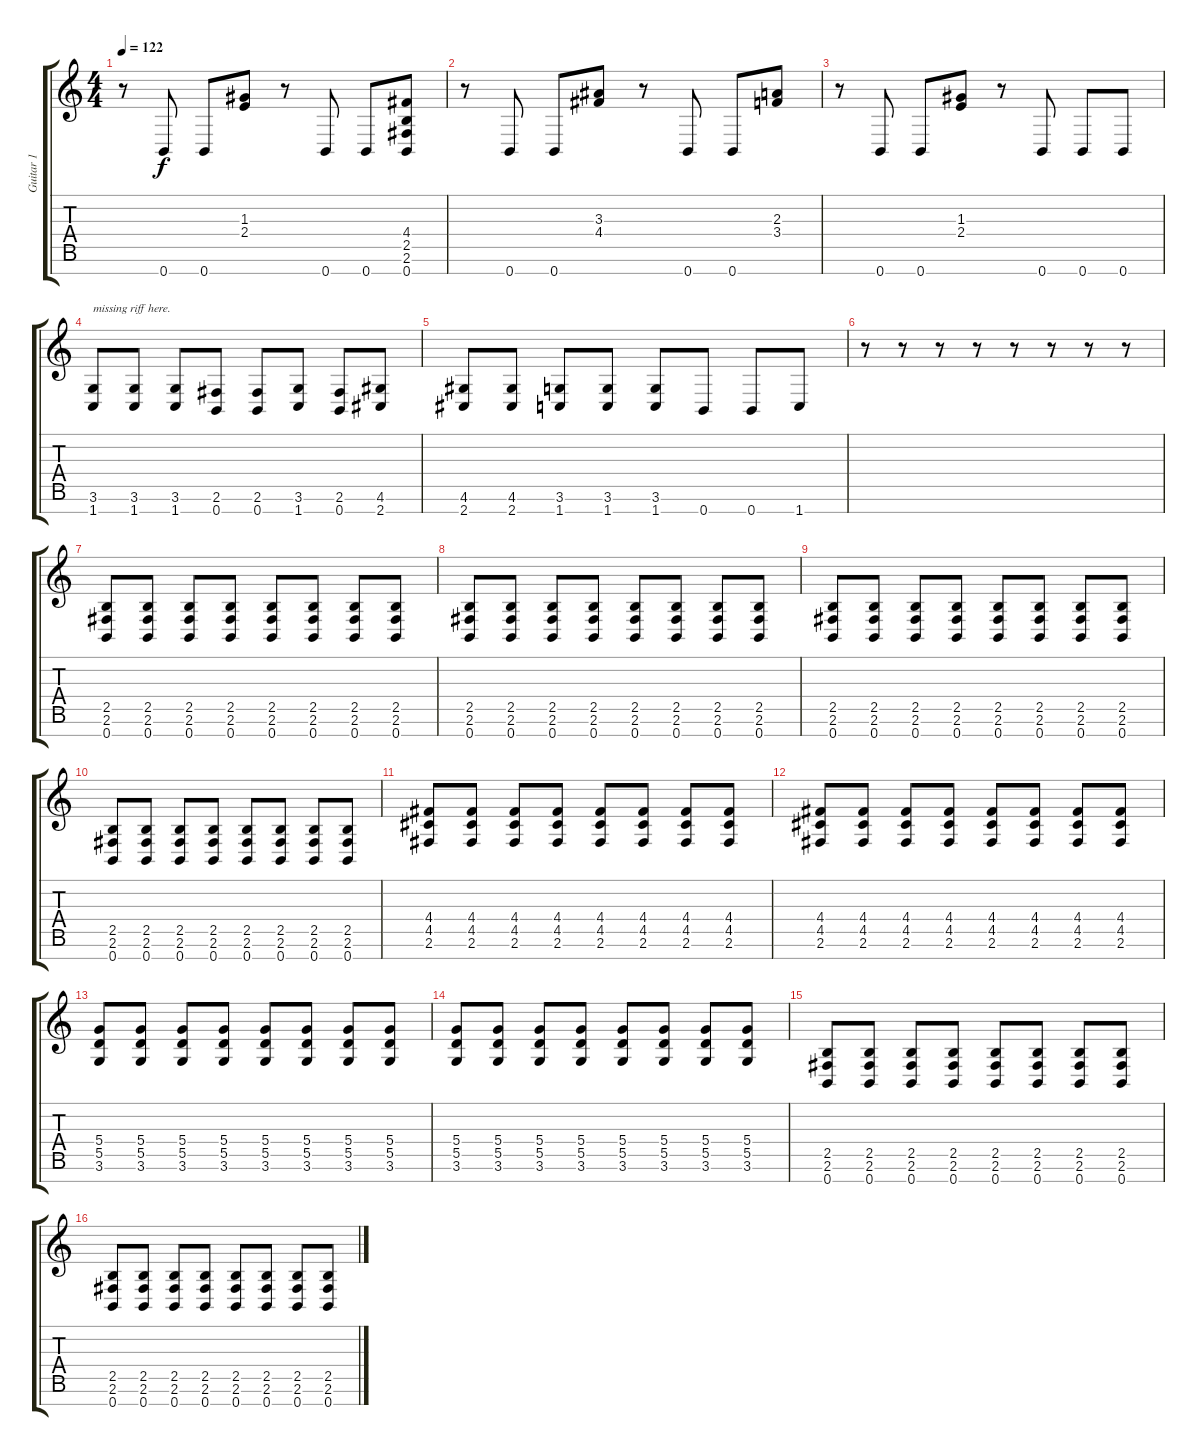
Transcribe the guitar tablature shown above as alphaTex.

\track ("Guitar 1" "Guitar 1") {instrument distortionguitar}
\staff {score tabs}
\tuning (E4 B3 G3 D3 A2 E2 B1) {hide}
\ts (4 4)
\tempo 122
\clef g2
\ks c
r.8{dy f} 0.7.8 0.7.8 (1.3 2.4).8 r.8 0.7.8 0.7.8 (4.4 2.5 2.6 0.7).8 |
r.8 0.7.8 0.7.8 (3.3 4.4).8 r.8 0.7.8 0.7.8 (2.3 3.4).8 |
r.8 0.7.8 0.7.8 (1.3 2.4).8 r.8 0.7.8 0.7.8 0.7.8 |
(3.6 1.7).8{txt "missing riff here."} (3.6 1.7).8 (3.6 1.7).8 (2.6 0.7).8 (2.6 0.7).8 (3.6 1.7).8 (2.6 0.7).8 (4.6 2.7).8 |
(4.6 2.7).8 (4.6 2.7).8 (3.6 1.7).8 (3.6 1.7).8 (3.6 1.7).8 0.7.8 0.7.8 1.7.8 |
r.8 r.8 r.8 r.8 r.8 r.8 r.8 r.8 |
(2.5 2.6 0.7).8 (2.5 2.6 0.7).8 (2.5 2.6 0.7).8 (2.5 2.6 0.7).8 (2.5 2.6 0.7).8 (2.5 2.6 0.7).8 (2.5 2.6 0.7).8 (2.5 2.6 0.7).8 |
(2.5 2.6 0.7).8 (2.5 2.6 0.7).8 (2.5 2.6 0.7).8 (2.5 2.6 0.7).8 (2.5 2.6 0.7).8 (2.5 2.6 0.7).8 (2.5 2.6 0.7).8 (2.5 2.6 0.7).8 |
(2.5 2.6 0.7).8 (2.5 2.6 0.7).8 (2.5 2.6 0.7).8 (2.5 2.6 0.7).8 (2.5 2.6 0.7).8 (2.5 2.6 0.7).8 (2.5 2.6 0.7).8 (2.5 2.6 0.7).8 |
(2.5 2.6 0.7).8 (2.5 2.6 0.7).8 (2.5 2.6 0.7).8 (2.5 2.6 0.7).8 (2.5 2.6 0.7).8 (2.5 2.6 0.7).8 (2.5 2.6 0.7).8 (2.5 2.6 0.7).8 |
(4.4 4.5 2.6).8 (4.4 4.5 2.6).8 (4.4 4.5 2.6).8 (4.4 4.5 2.6).8 (4.4 4.5 2.6).8 (4.4 4.5 2.6).8 (4.4 4.5 2.6).8 (4.4 4.5 2.6).8 |
(4.4 4.5 2.6).8 (4.4 4.5 2.6).8 (4.4 4.5 2.6).8 (4.4 4.5 2.6).8 (4.4 4.5 2.6).8 (4.4 4.5 2.6).8 (4.4 4.5 2.6).8 (4.4 4.5 2.6).8 |
(5.4 5.5 3.6).8 (5.4 5.5 3.6).8 (5.4 5.5 3.6).8 (5.4 5.5 3.6).8 (5.4 5.5 3.6).8 (5.4 5.5 3.6).8 (5.4 5.5 3.6).8 (5.4 5.5 3.6).8 |
(5.4 5.5 3.6).8 (5.4 5.5 3.6).8 (5.4 5.5 3.6).8 (5.4 5.5 3.6).8 (5.4 5.5 3.6).8 (5.4 5.5 3.6).8 (5.4 5.5 3.6).8 (5.4 5.5 3.6).8 |
(2.5 2.6 0.7).8 (2.5 2.6 0.7).8 (2.5 2.6 0.7).8 (2.5 2.6 0.7).8 (2.5 2.6 0.7).8 (2.5 2.6 0.7).8 (2.5 2.6 0.7).8 (2.5 2.6 0.7).8 |
(2.5 2.6 0.7).8 (2.5 2.6 0.7).8 (2.5 2.6 0.7).8 (2.5 2.6 0.7).8 (2.5 2.6 0.7).8 (2.5 2.6 0.7).8 (2.5 2.6 0.7).8 (2.5 2.6 0.7).8
